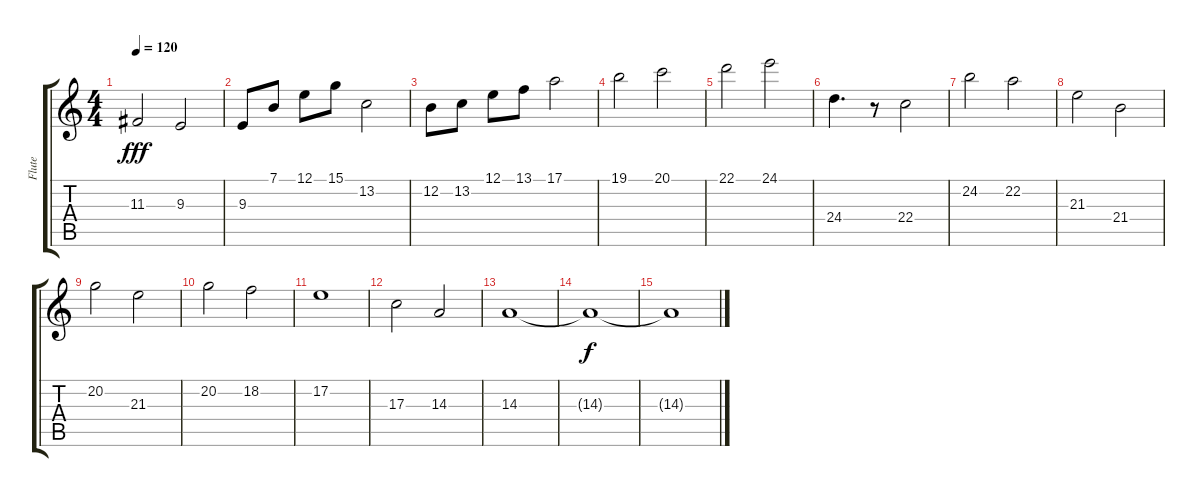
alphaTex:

\track ("Flute" "Flute") {instrument flute}
\staff {score tabs}
\tuning (E4 B3 G3 D3 A2 E2) {hide}
\ts (4 4)
\tempo 120
\clef g2
\ks c
11.3.2{dy fff} 9.3.2 |
9.3.8 7.1.8 12.1.8 15.1.8 13.2.2 |
12.2.8 13.2.8 12.1.8 13.1.8 17.1.2 |
19.1.2 20.1.2 |
22.1.2 24.1.2 |
24.4.4{d} r.8 22.4.2 |
24.2.2 22.2.2 |
21.3.2 21.4.2 |
20.2.2 21.3.2 |
20.2.2 18.2.2 |
17.2.1 |
17.3.2 14.3.2 |
14.3.1 |
14.3{t}.1{dy f volume 0} |
14.3{t}.1
